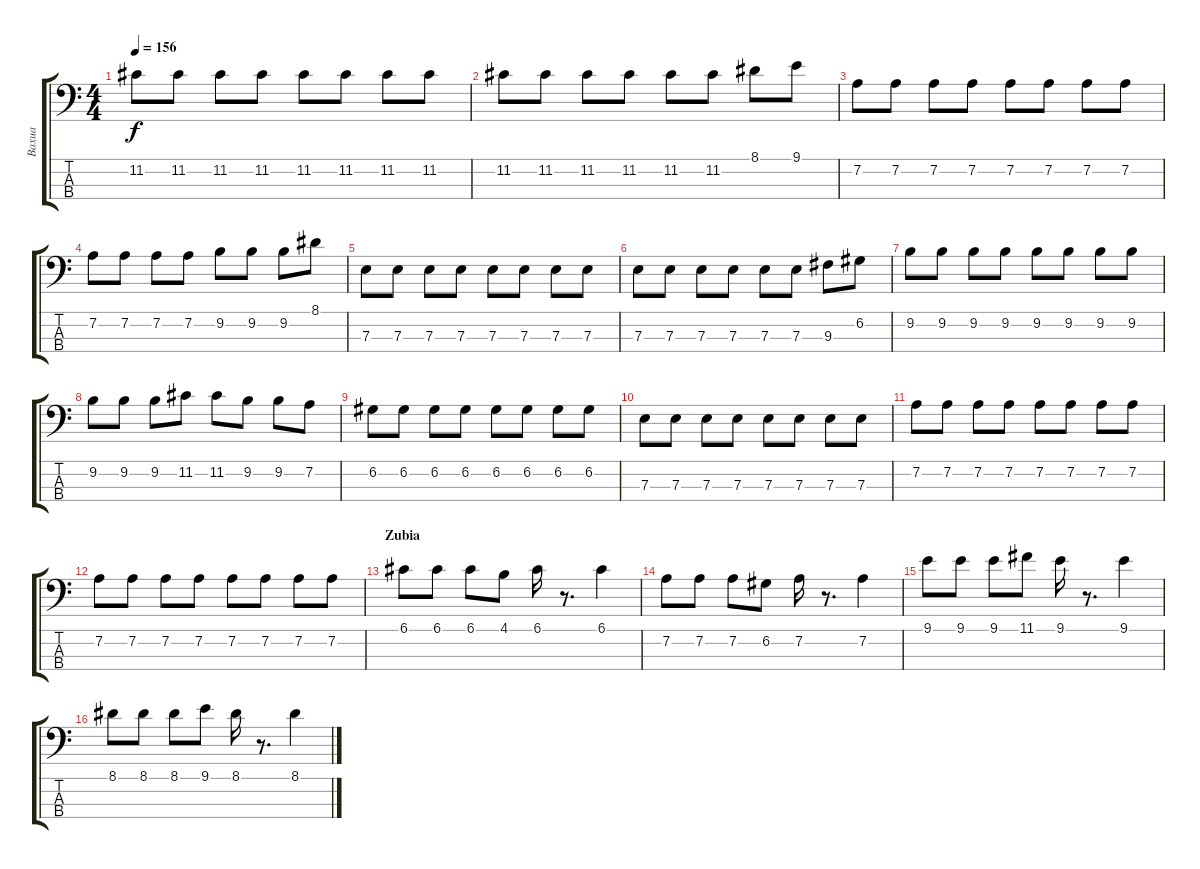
\track ("Baxua" "Baxua") {instrument electricbassfinger}
\staff {score tabs}
\tuning (G2 D2 A1 E1) {hide}
\ts (4 4)
\tempo 156
\clef f4
\ks c
11.2.8{dy f} 11.2.8 11.2.8 11.2.8 11.2.8 11.2.8 11.2.8 11.2.8 |
11.2.8 11.2.8 11.2.8 11.2.8 11.2.8 11.2.8 8.1.8 9.1.8 |
7.2.8 7.2.8 7.2.8 7.2.8 7.2.8 7.2.8 7.2.8 7.2.8 |
7.2.8 7.2.8 7.2.8 7.2.8 9.2.8 9.2.8 9.2.8 8.1.8 |
7.3.8 7.3.8 7.3.8 7.3.8 7.3.8 7.3.8 7.3.8 7.3.8 |
7.3.8 7.3.8 7.3.8 7.3.8 7.3.8 7.3.8 9.3.8 6.2.8 |
9.2.8 9.2.8 9.2.8 9.2.8 9.2.8 9.2.8 9.2.8 9.2.8 |
9.2.8 9.2.8 9.2.8 11.2.8 11.2.8 9.2.8 9.2.8 7.2.8 |
6.2.8 6.2.8 6.2.8 6.2.8 6.2.8 6.2.8 6.2.8 6.2.8 |
7.3.8 7.3.8 7.3.8 7.3.8 7.3.8 7.3.8 7.3.8 7.3.8 |
7.2.8 7.2.8 7.2.8 7.2.8 7.2.8 7.2.8 7.2.8 7.2.8 |
7.2.8 7.2.8 7.2.8 7.2.8 7.2.8 7.2.8 7.2.8 7.2.8 |
\section ("" "Zubia")
6.1.8 6.1.8 6.1.8 4.1.8 6.1.16 r.8{d} 6.1.4 |
7.2.8 7.2.8 7.2.8 6.2.8 7.2.16 r.8{d} 7.2.4 |
9.1.8 9.1.8 9.1.8 11.1.8 9.1.16 r.8{d} 9.1.4 |
8.1.8 8.1.8 8.1.8 9.1.8 8.1.16 r.8{d} 8.1.4
